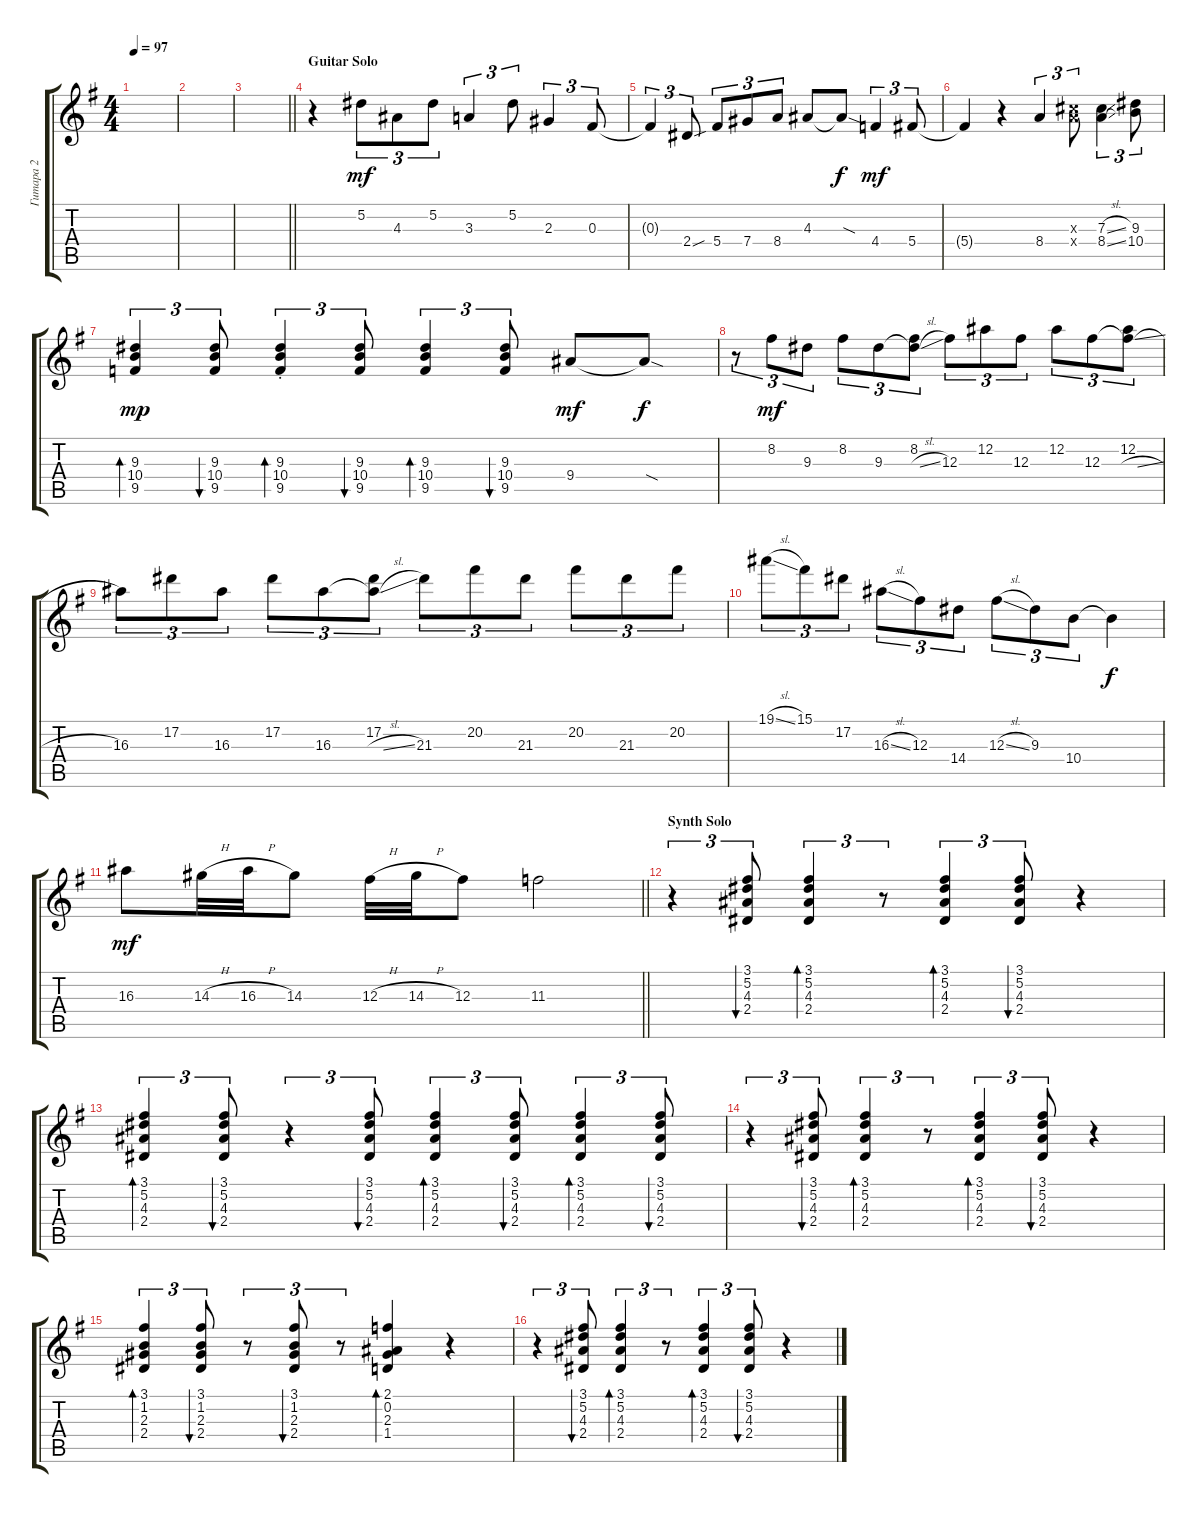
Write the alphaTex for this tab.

\track ("Гитара 2" "Гитара 2") {instrument electricguitarclean}
\staff {score tabs}
\tuning (Eb4 Bb3 Gb3 Db3 Ab2 Eb2) {hide}
\ts (4 4)
\tempo 97
\clef g2
\ks eminor
|
|
\barLineRight lightlight
|
\section ("" "Guitar Solo")
r.4{volume 12 instrument overdrivenguitar} 5.2.8{tu (3 2) dy mf} 4.3.8{tu (3 2)} 5.2.8{tu (3 2)} 3.3.4{tu (3 2)} 5.2.8{tu (3 2)} 2.3.4{tu (3 2)} 0.3.8{tu (3 2)} |
0.3{t}.4{tu (3 2)} 2.4{sou}.8{tu (3 2)} 5.4.8{tu (3 2)} 7.4.8{tu (3 2)} 8.4.8{tu (3 2)} 4.3.8 4.3{sod t}.8{dy f} 4.4.4{tu (3 2) dy mf} 5.4.8{tu (3 2)} |
5.4{t}.4 r.4 8.4.4{tu (3 2)} (7.3{x} 8.4{x}).8{tu (3 2)} (7.3{sl} 8.4{sl}).4{tu (3 2)} (9.3 10.4).8{tu (3 2)} |
(9.3 10.4 9.5).4{tu (3 2) bd 60 dy mp} (9.3 10.4 9.5).8{tu (3 2) bu 60} (9.3{st} 10.4{st} 9.5{st}).4{tu (3 2) bd 60} (9.3 10.4 9.5).8{tu (3 2) bu 60} (9.3 10.4 9.5).4{tu (3 2) bd 60} (9.3 10.4 9.5).8{tu (3 2) bu 60} 9.4.8{dy mf} 9.4{sod t}.8{dy f} |
r.8{tu (3 2)} 8.2.8{tu (3 2) dy mf} 9.3.8{tu (3 2)} 8.2.8{tu (3 2)} 9.3.8{tu (3 2)} (8.2 9.3{sl t}).8{tu (3 2)} 12.3.8{tu (3 2)} 12.2.8{tu (3 2)} 12.3.8{tu (3 2)} 12.2.8{tu (3 2)} 12.3.8{tu (3 2)} (12.2 12.3{sl t}).8{tu (3 2)} |
16.3.8{tu (3 2)} 17.2.8{tu (3 2)} 16.3.8{tu (3 2)} 17.2.8{tu (3 2)} 16.3.8{tu (3 2)} (17.2 16.3{sl t}).8{tu (3 2)} 21.3.8{tu (3 2)} 20.2.8{tu (3 2)} 21.3.8{tu (3 2)} 20.2.8{tu (3 2)} 21.3.8{tu (3 2)} 20.2.8{tu (3 2)} |
19.1{sl}.8{tu (3 2)} 15.1.8{tu (3 2)} 17.2.8{tu (3 2)} 16.3{sl}.8{tu (3 2)} 12.3.8{tu (3 2)} 14.4.8{tu (3 2)} 12.3{sl}.8{tu (3 2)} 9.3.8{tu (3 2)} 10.4.8{tu (3 2)} 10.4{t}.4{dy f} |
\barLineRight lightlight
16.3.8{dy mf} 14.3{h}.32 16.3{h}.32 14.3.8 12.3{h}.32 14.3{h}.32 12.3.8 11.3.2 |
\section ("" "Synth Solo")
r.4{tu (3 2) volume 12 instrument electricguitarclean} (3.1 5.2 4.3 2.4).8{tu (3 2) bu 60} (3.1 5.2 4.3 2.4).4{tu (3 2) bd 60} r.8{tu (3 2)} (3.1 5.2 4.3 2.4).4{tu (3 2) bd 60} (3.1 5.2 4.3 2.4).8{tu (3 2) bu 60} r.4 |
(3.1 5.2 4.3 2.4).4{tu (3 2) bd 60} (3.1 5.2 4.3 2.4).8{tu (3 2) bu 60} r.4{tu (3 2)} (3.1 5.2 4.3 2.4).8{tu (3 2) bu 60} (3.1 5.2 4.3 2.4).4{tu (3 2) bd 60} (3.1 5.2 4.3 2.4).8{tu (3 2) bu 60} (3.1 5.2 4.3 2.4).4{tu (3 2) bd 60} (3.1 5.2 4.3 2.4).8{tu (3 2) bu 60} |
r.4{tu (3 2)} (3.1 5.2 4.3 2.4).8{tu (3 2) bu 60} (3.1 5.2 4.3 2.4).4{tu (3 2) bd 60} r.8{tu (3 2)} (3.1 5.2 4.3 2.4).4{tu (3 2) bd 60} (3.1 5.2 4.3 2.4).8{tu (3 2) bu 60} r.4 |
(3.1 1.2 2.3 2.4).4{tu (3 2) bd 60} (3.1 1.2 2.3 2.4).8{tu (3 2) bu 60} r.8{tu (3 2)} (3.1 1.2 2.3 2.4).8{tu (3 2) bu 60} r.8{tu (3 2)} (2.1 0.2 2.3 1.4).4{bd 60} r.4 |
r.4{tu (3 2)} (3.1 5.2 4.3 2.4).8{tu (3 2) bu 60} (3.1 5.2 4.3 2.4).4{tu (3 2) bd 60} r.8{tu (3 2)} (3.1 5.2 4.3 2.4).4{tu (3 2) bd 60} (3.1 5.2 4.3 2.4).8{tu (3 2) bu 60} r.4
